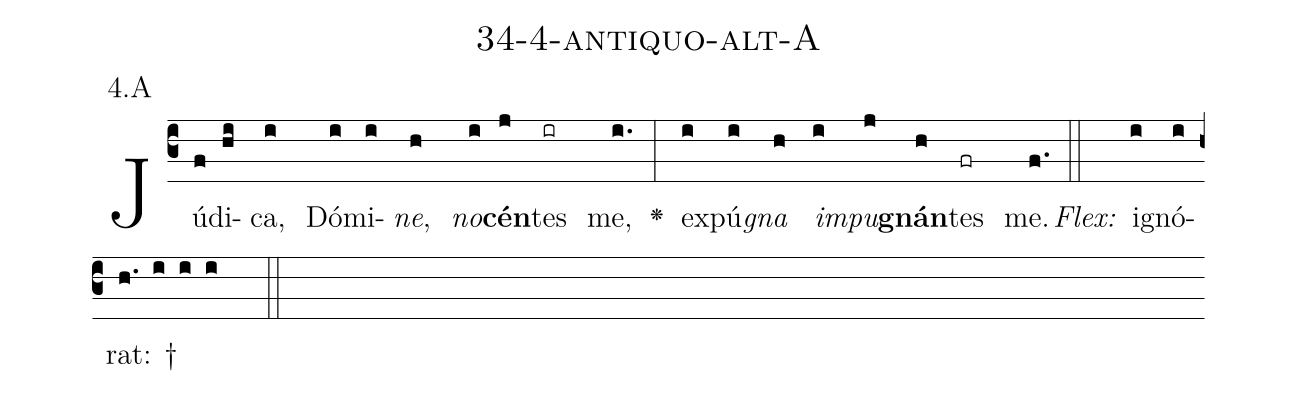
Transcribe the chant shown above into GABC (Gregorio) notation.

name: 34-4-antiquo-alt-A;
annotation: 4.A;
%%
(c3)Jú(f)di(hi)ca,(i) Dó(i)mi(i)<i>ne</i>,(h) <i>no</i>(i)<b>cén</b>(j)tes(ir) me,(i.) <v>\greheightstar</v>(:) ex(i)pú(i)<i>gna</i>(h) <i>im</i>(i)<i>pu</i>(j)<b>gnán</b>(h)tes(fr) me.(f.) (::)
<i>Flex:</i>()  i(i)gnó(i)rat: †(h. i i i  ::)

%E(i) u(h) o(i) u(j) a(h) e.(f.) (::)
